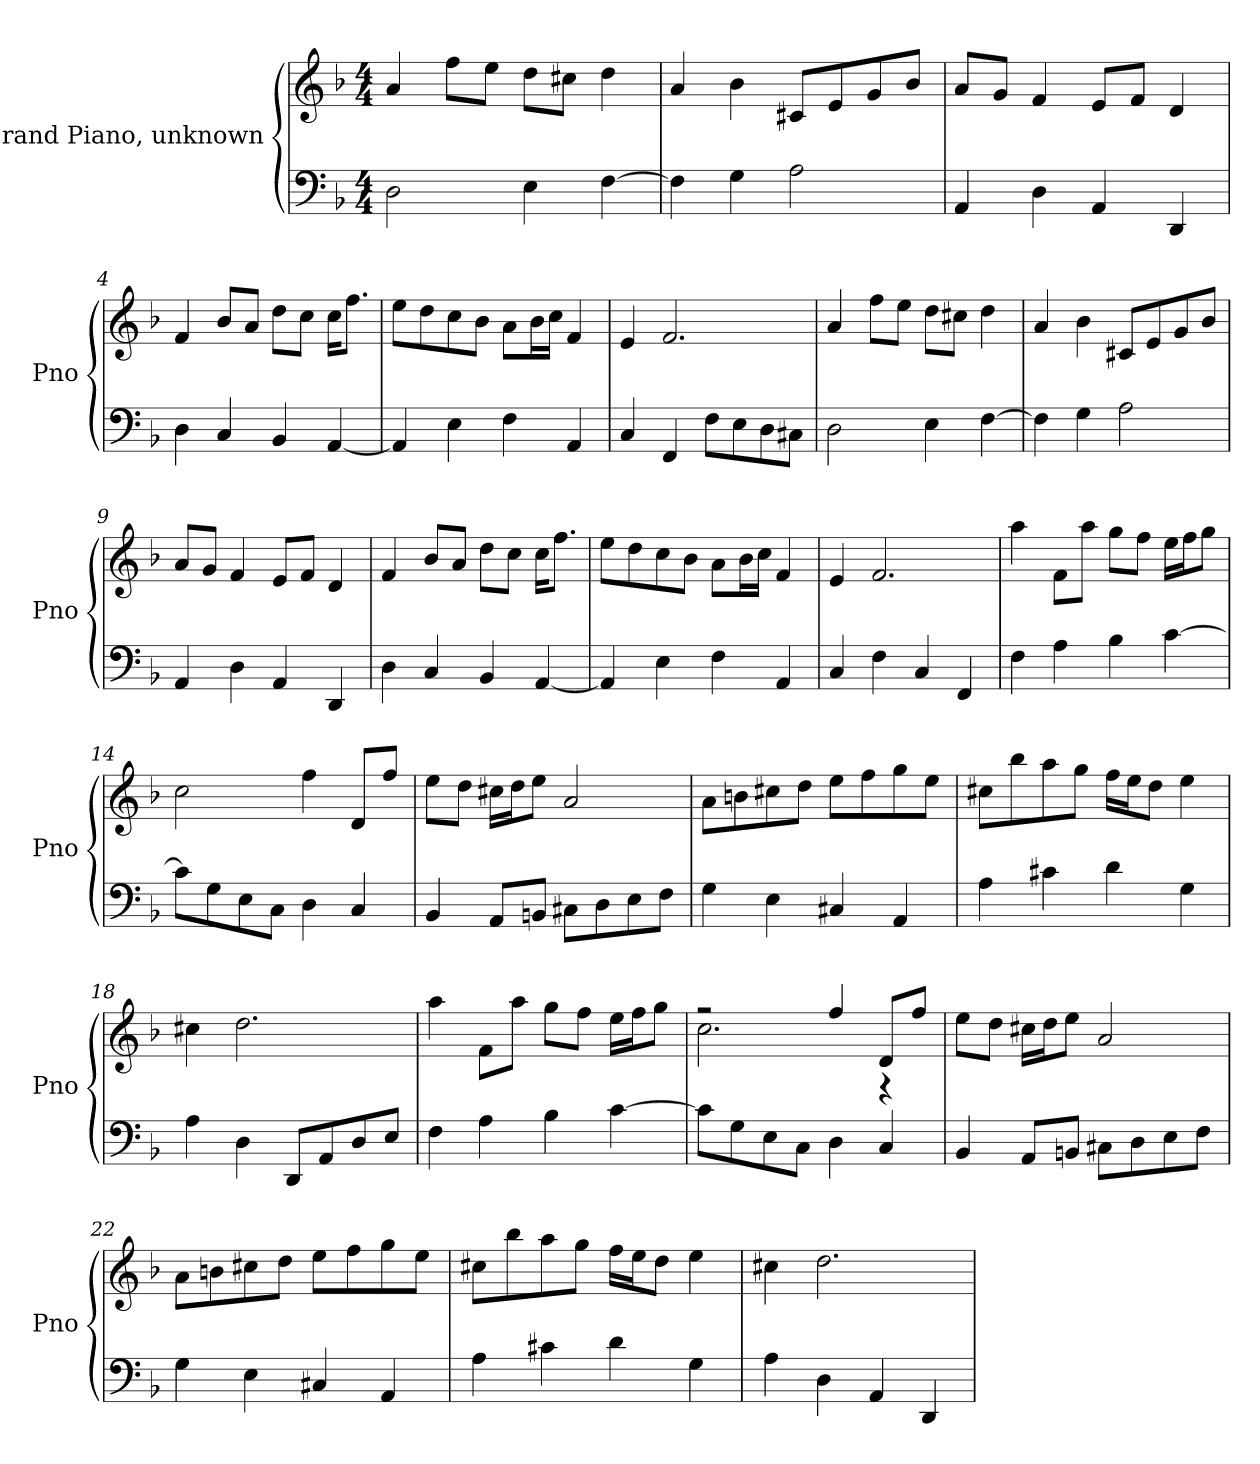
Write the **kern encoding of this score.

**kern	**kern
*part1	*part1
*staff2	*staff1
*I"Grand Piano, unknown	*
*I'Pno	*
*clefF4	*clefG2
*k[b-]	*k[b-]
*M4/4	*M4/4
*MM120	*MM120
=1	=1
2D\	4a/
.	8ff\L
.	8ee\J
4E\	8dd\L
.	8cc#X\J
[4F\	4dd\
=2	=2
4F\]	4a/
4G\	4b-\
2A\	8c#X/L
.	8e/
.	8g/
.	8b-/J
=3	=3
4AA/	8a/L
.	8g/J
4D\	4f/
4AA/	8e/L
.	8f/J
4DD/	4d/
=4	=4
4D\	4f/
4C/	8b-/L
.	8a/J
4BB-/	8dd\L
.	8cc\J
[4AA/	16cc\KL
.	8.ff\J
=5	=5
4AA/]	8ee\L
.	8dd\
4E\	8cc\
.	8b-\J
4F\	8a\L
.	16b-\L
.	16cc\JJ
4AA/	4f/
=6	=6
4C/	4e/
4FF/	2.f/
8F\L	.
8E\	.
8D\	.
8C#X\J	.
!!LO:LB:g=z
=7	=7
2D\	4a/
.	8ff\L
.	8ee\J
4E\	8dd\L
.	8cc#X\J
[4F\	4dd\
=8	=8
4F\]	4a/
4G\	4b-\
2A\	8c#X/L
.	8e/
.	8g/
.	8b-/J
=9	=9
4AA/	8a/L
.	8g/J
4D\	4f/
4AA/	8e/L
.	8f/J
4DD/	4d/
=10	=10
4D\	4f/
4C/	8b-/L
.	8a/J
4BB-/	8dd\L
.	8cc\J
[4AA/	16cc\KL
.	8.ff\J
=11	=11
4AA/]	8ee\L
.	8dd\
4E\	8cc\
.	8b-\J
4F\	8a\L
.	16b-\L
.	16cc\JJ
4AA/	4f/
=12	=12
4C/	4e/
4F\	2.f/
4C/	.
4FF/	.
!!LO:LB:g=z
=13	=13
4F\	4aa\
4A\	8f\L
.	8aa\J
4B-\	8gg\L
.	8ff\J
[4c\	16ee\LL
.	16ff\J
.	8gg\J
=14	=14
8c\L]	2cc\
8G\	.
8E\	.
8C\J	.
4D\	4ff\
4C/	8d/L
.	8ff/J
=15	=15
4BB-/	8ee\L
.	8dd\J
8AA/L	16cc#X\LL
.	16dd\J
8BBn/J	8ee\J
8C#X\L	2a/
8D\	.
8E\	.
8F\J	.
=16	=16
4G\	8a\L
.	8bn\
4E\	8cc#X\
.	8dd\J
4C#X/	8ee\L
.	8ff\
4AA/	8gg\
.	8ee\J
=17	=17
4A\	8cc#X\L
.	8bb-\
4c#X\	8aa\
.	8gg\J
4d\	16ff\LL
.	16ee\J
.	8dd\J
4G\	4ee\
!!LO:LB:g=z
=18	=18
4A\	4cc#X\
4D\	2.dd\
8DD/L	.
8AA/	.
8D/	.
8E/J	.
=19	=19
4F\	4aa\
4A\	8f\L
.	8aa\J
4B-\	8gg\L
.	8ff\J
[4c\	16ee\LL
.	16ff\J
.	8gg\J
=20	=20
*	*^
8c\L]	2r	2.cc\
8G\	.	.
8E\	.	.
8C\J	.	.
4D\	4ff/	.
4C/	8d/L	4r
.	8ff/J	.
*	*v	*v
=21	=21
4BB-/	8ee\L
.	8dd\J
8AA/L	16cc#X\LL
.	16dd\J
8BBn/J	8ee\J
8C#X\L	2a/
8D\	.
8E\	.
8F\J	.
=22	=22
4G\	8a\L
.	8bn\
4E\	8cc#X\
.	8dd\J
4C#X/	8ee\L
.	8ff\
4AA/	8gg\
.	8ee\J
!!LO:LB:g=z
=23	=23
4A\	8cc#X\L
.	8bb-\
4c#X\	8aa\
.	8gg\J
4d\	16ff\LL
.	16ee\J
.	8dd\J
4G\	4ee\
=24	=24
4A\	4cc#X\
4D\	2.dd\
4AA/	.
4DD/	.
=	=
*-	*-
